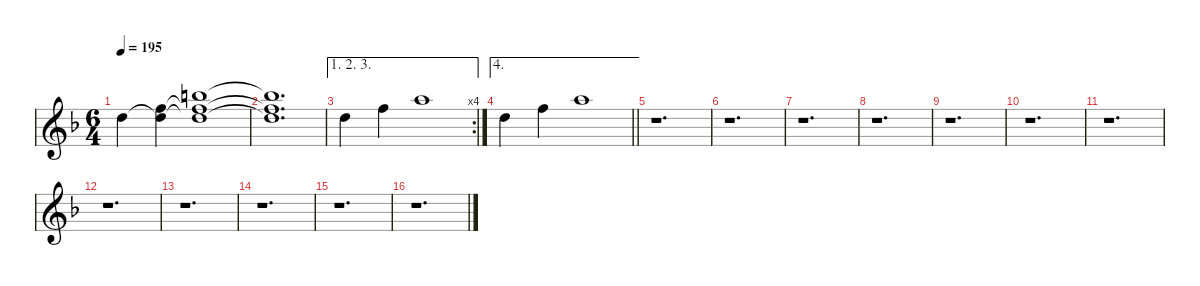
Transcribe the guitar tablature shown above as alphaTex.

\defaultSystemsLayout 4
\hideDynamics
\bracketExtendMode nobrackets
\singleTrackTrackNamePolicy hidden
\multiTrackTrackNamePolicy hidden
\firstSystemTrackNameMode fullname
\firstSystemTrackNameOrientation horizontal
\otherSystemsTrackNameOrientation horizontal
\track ("Keyboards" "vln.") {defaultSystemsLayout 16 instrument stringensemble1}
\staff {score}
\tuning (D4 A3 F3 D3 A2 D2)
\ts (6 4)
\tempo 195
\clef g2
\ks dminor
21.3{acc forcenatural}.4{dy fff instrument acousticgrandpiano beam Down} (20.2{acc forcenatural} 21.3{t acc forcenatural}).4{dy ff beam Down} (21.1{acc forcenatural} 20.2{t acc forcenatural} 21.3{t acc forcenatural}).1{dy fff beam Down} |
(21.1{t acc forcenatural} 20.2{t acc forcenatural} 21.3{t acc forcenatural}).1{d beam Down} |
\ae (1 2 3)
\rc 4
21.3{acc forcenatural}.4{beam Down} 20.2{acc forcenatural}.4{dy ff beam Down} 19.1{acc forcenatural}.1{dy fff beam Down} |
\ae 4
\barLineRight lightlight
21.3{acc forcenatural}.4{dy ff beam Down} 20.2{acc forcenatural}.4{dy f beam Down} 19.1{acc forcenatural}.1{dy ff beam Down} |
r.1{d beam Down} |
r.1{d beam Down} |
r.1{d beam Down} |
r.1{d beam Down} |
r.1{d beam Down} |
r.1{d beam Down} |
r.1{d beam Down} |
r.1{d beam Down} |
r.1{d beam Down} |
r.1{d beam Down} |
r.1{d beam Down} |
r.1{d beam Down}
